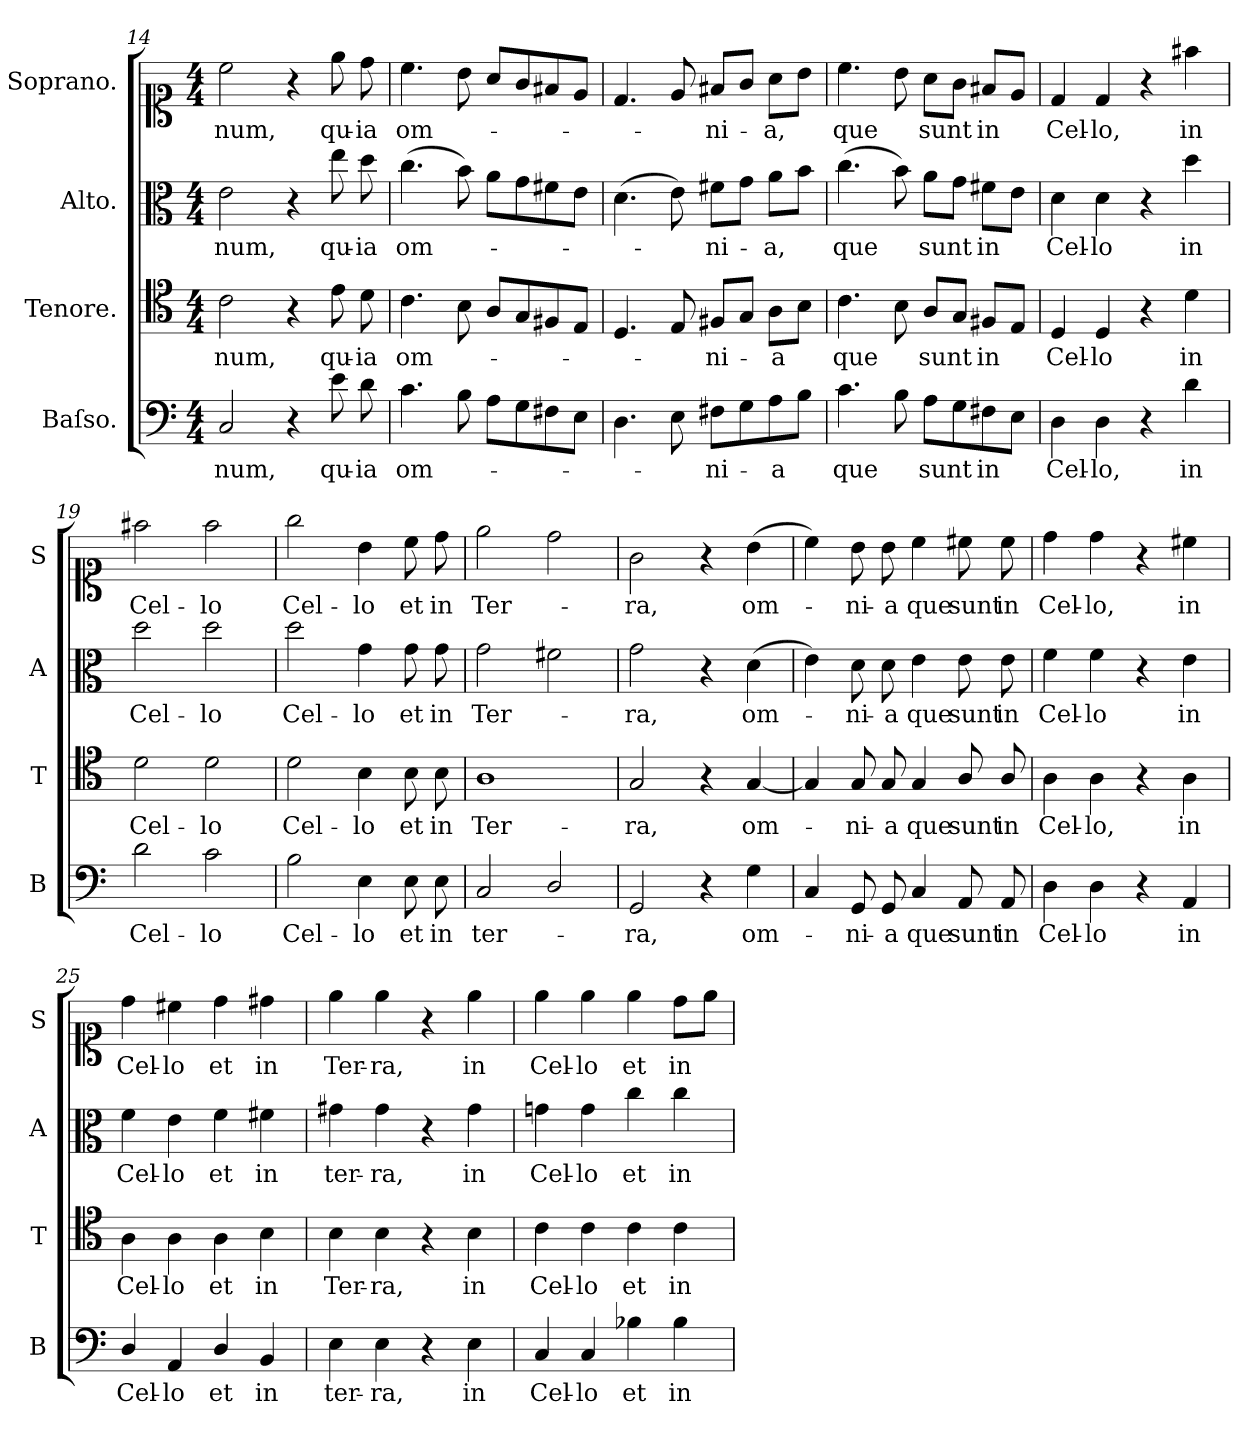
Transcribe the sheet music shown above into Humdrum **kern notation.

**kern	**text	**kern	**text	**kern	**text	**kern	**text
*part4	*part4	*part3	*part3	*part2	*part2	*part1	*part1
*staff4	*staff4	*staff3	*staff3	*staff2	*staff2	*staff1	*staff1
*I"Baſso.	*	*I"Tenore.	*	*I"Alto.	*	*I"Soprano.	*
*I'B	*	*I'T	*	*I'A	*	*I'S	*
*clefF4	*	*clefC4	*	*clefC3	*	*clefC1	*
*k[]	*	*k[]	*	*k[]	*	*k[]	*
*M4/4	*	*M4/4	*	*M4/4	*	*M4/4	*
=14	=14	=14	=14	=14	=14	=14	=14
2C/	-num,	2c\	-num,	2e\	-num,	2cc\	-num,
4r	.	4r	.	4r	.	4r	.
8e\	qu-	8e\	qu-	8ee\	qu-	8ee\	qu-
8d\	-ia	8d\	-ia	8dd\	-ia	8dd\	-ia
=15	=15	=15	=15	=15	=15	=15	=15
4.c\	om-	4.c\	om-	(>4.cc\	om-	4.cc\	om-
8B\	.	8B\	.	8b\)	.	8b\	.
8A\L	.	8A/L	.	8a\L	.	8a/L	.
8G\	.	8G/	.	8g\	.	8g/	.
8F#X\	.	8F#X/	.	8f#X\	.	8f#X/	.
8E\J	.	8E/J	.	8e\J	.	8e/J	.
=16	=16	=16	=16	=16	=16	=16	=16
4.D\	.	4.D/	.	(>4.d\	.	4.d/	.
8E\	.	8E/	.	8e\)	.	8e/	.
8F#X\L	-ni-	8F#X/L	-ni-	8f#X\L	-ni-	8f#X/L	-ni-
8G\	.	8G/J	.	8g\J	.	8g/J	.
8A\	-a	8A\L	-a	8a\L	-a,	8a\L	-a,
8B\J	.	8B\J	.	8b\J	.	8b\J	.
=17	=17	=17	=17	=17	=17	=17	=17
4.c\	que	4.c\	que	(>4.cc\	que	4.cc\	que
8B\	.	8B\	.	8b\)	.	8b\	.
8A\L	sunt	8A/L	sunt	8a\L	sunt	8a\L	sunt
8G\	.	8G/J	.	8g\J	.	8g\J	.
8F#X\	in	8F#X/L	in	8f#X\L	in	8f#X/L	in
8E\J	.	8E/J	.	8e\J	.	8e/J	.
=18	=18	=18	=18	=18	=18	=18	=18
4D\	Cel-	4D/	Cel-	4d\	Cel-	4d/	Cel-
4D\	-lo,	4D/	-lo	4d\	-lo	4d/	-lo,
4r	.	4r	.	4r	.	4r	.
4d\	in	4d\	in	4dd\	in	4ff#X\	in
=19	=19	=19	=19	=19	=19	=19	=19
2d\	Cel-	2d\	Cel-	2dd\	Cel-	2ff#X\	Cel-
2c\	-lo	2d\	-lo	2dd\	-lo	2ff#\	-lo
=20	=20	=20	=20	=20	=20	=20	=20
2B\	Cel-	2d\	Cel-	2dd\	Cel-	2gg\	Cel-
4E\	-lo	4B\	-lo	4g\	-lo	4b\	-lo
8E\	et	8B\	et	8g\	et	8cc\	et
8E\	in	8B\	in	8g\	in	8dd\	in
=21	=21	=21	=21	=21	=21	=21	=21
2C/	ter-	1A	Ter-	2g\	Ter-	2ee\	Ter-
2D/	.	.	.	2f#X\	.	2dd\	.
=22	=22	=22	=22	=22	=22	=22	=22
2GG/	-ra,	2G/	-ra,	2g\	-ra,	2g\	-ra,
4r	.	4r	.	4r	.	4r	.
4G\	om-	[4G/	om-	(>4d\	om-	(>4b\	om-
=23	=23	=23	=23	=23	=23	=23	=23
4C/	.	4G/]	.	4e\)	.	4cc\)	.
8GG/	-ni-	8G/	-ni-	8d\	-ni-	8b\	-ni-
8GG/	-a	8G/	-a	8d\	-a	8b\	-a
4C/	que	4G/	que	4e\	que	4cc\	que
8AA/	sunt	8A/	sunt	8e\	sunt	8cc#X\	sunt
8AA/	in	8A/	in	8e\	in	8cc#\	in
=24	=24	=24	=24	=24	=24	=24	=24
4D\	Cel-	4A\	Cel-	4f\	Cel-	4dd\	Cel-
4D\	-lo	4A\	-lo,	4f\	-lo	4dd\	-lo,
4r	.	4r	.	4r	.	4r	.
4AA/	in	4A\	in	4e\	in	4cc#X\	in
=25	=25	=25	=25	=25	=25	=25	=25
4D/	Cel-	4A\	Cel-	4f\	Cel-	4dd\	Cel-
4AA/	-lo	4A\	-lo	4e\	-lo	4cc#X\	-lo
4D/	et	4A\	et	4f\	et	4dd\	et
4BB/	in	4B\	in	4f#X\	in	4dd#X\	in
=26	=26	=26	=26	=26	=26	=26	=26
4E\	ter-	4B\	Ter-	4g#X\	ter-	4ee\	Ter-
4E\	-ra,	4B\	-ra,	4g#\	-ra,	4ee\	-ra,
4r	.	4r	.	4r	.	4r	.
4E\	in	4B\	in	4g#\	in	4ee\	in
=27	=27	=27	=27	=27	=27	=27	=27
4C/	Cel-	4c\	Cel-	4gn\	Cel-	4ee\	Cel-
4C/	-lo	4c\	-lo	4g\	-lo	4ee\	-lo
4B-X\	et	4c\	et	4cc\	et	4ee\	et
4B-\	in	4c\	in	4cc\	in	8dd\L	in
.	.	.	.	.	.	8ee\J	.
=	=	=	=	=	=	=	=
*-	*-	*-	*-	*-	*-	*-	*-
